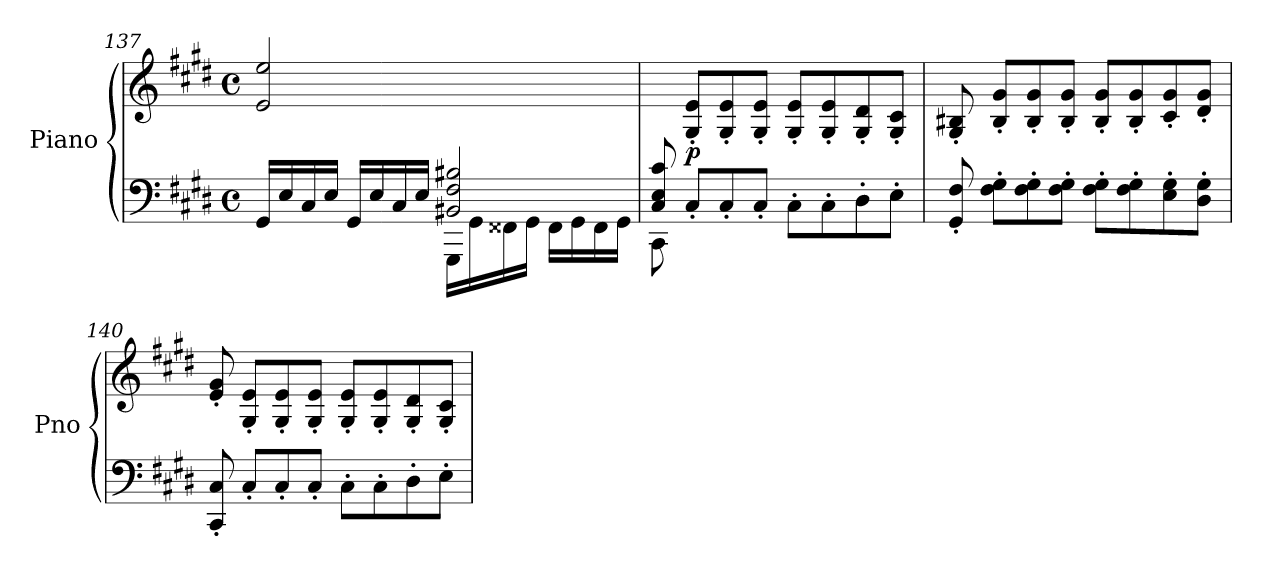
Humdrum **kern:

**kern	**kern	**dynam
*part1	*part1	*part1
*staff2	*staff1	*staff1/2
*I"Piano	*	*
*I'Pno	*	*
*clefF4	*clefG2	*
*k[f#c#g#d#]	*k[f#c#g#d#]	*
*M4/4	*M4/4	*
*met(c)	*met(c)	*
=137	=137	=137
*^	*	*
2ryy	16GG#/LL	2e/ 2ee/	.
.	16E/	.	.
.	16C#/	.	.
.	16E/JJ	.	.
.	16GG#/LL	.	.
.	16E/	.	.
.	16C#/	.	.
.	16E/JJ	.	.
2BB#X/ 2F#/ 2B#X/	16GGG#\LL	2ryy	.
.	16GG#\	.	.
.	16FF##X\	.	.
.	16GG#\JJ	.	.
.	16FF##\LL	.	.
.	16GG#\	.	.
.	16FF##\	.	.
.	16GG#\JJ	.	.
!!LO:LB:g=z
=138	=138	=138	=138
8C#/ 8E/ 8c#/	8CC#\	8ryy	.
!	!	!	!LO:DY:b
2..ryy	8C#'/L	8G#/' 8e/'L	p
.	8C#'/	8G#/' 8e/'	.
.	8C#'/J	8G#/' 8e/'J	.
.	8C#'\L	8G#/' 8e/'L	.
.	8C#'\	8G#/' 8e/'	.
.	8D#'\	8G#/' 8d#/'	.
.	8E'\J	8G#/' 8c#/'J	.
*v	*v	*	*
=139	=139	=139
8GG#/' 8F#/'	8G#/' 8B#X/'	.
8F#\' 8G#\'L	8B#/' 8g#/'L	.
8F#\' 8G#\'	8B#/' 8g#/'	.
8F#\' 8G#\'J	8B#/' 8g#/'J	.
8F#\' 8G#\'L	8B#/' 8g#/'L	.
8F#\' 8G#\'	8B#/' 8g#/'	.
8E\' 8G#\'	8c#/' 8g#/'	.
8D#\' 8G#\'J	8d#/' 8g#/'J	.
=140	=140	=140
8CC#/' 8C#/'	8e/' 8g#/'	.
8C#'/L	8G#/' 8e/'L	.
8C#'/	8G#/' 8e/'	.
8C#'/J	8G#/' 8e/'J	.
8C#'\L	8G#/' 8e/'L	.
8C#'\	8G#/' 8e/'	.
8D#'\	8G#/' 8d#/'	.
8E'\J	8G#/' 8c#/'J	.
=	=	=
*-	*-	*-
